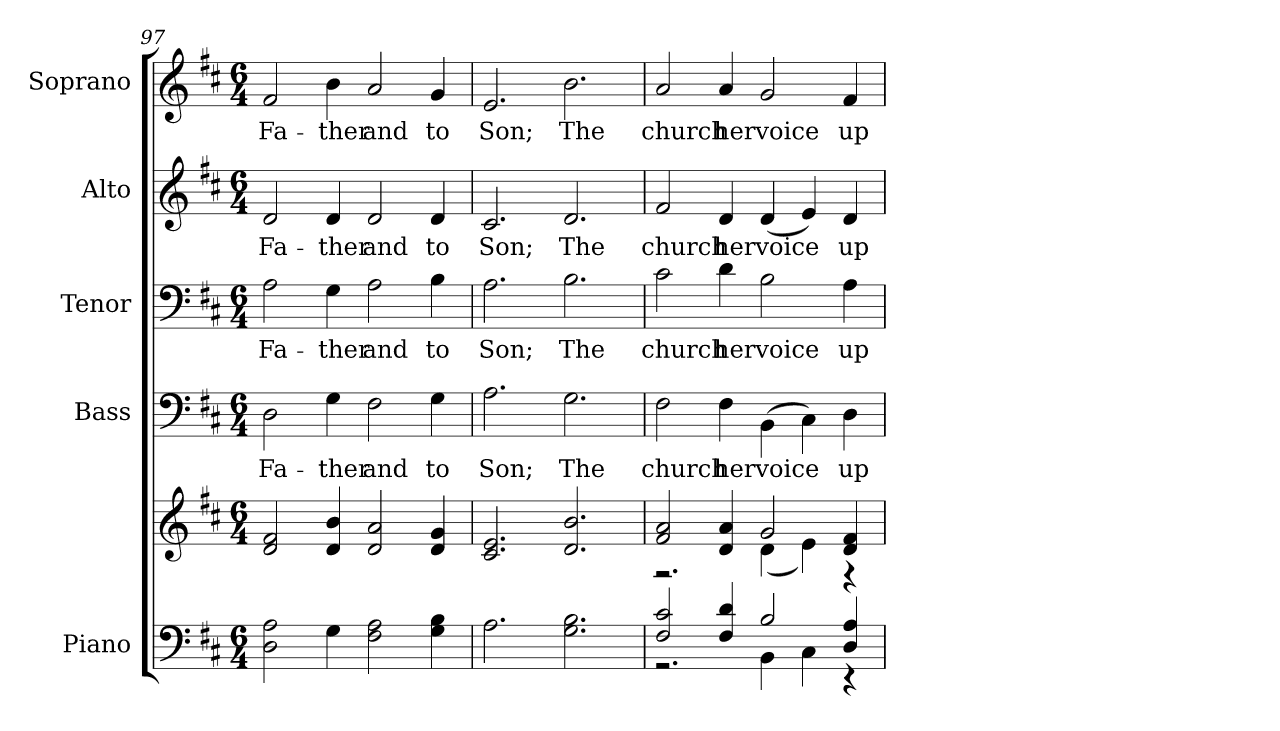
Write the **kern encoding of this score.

**kern	**kern	**kern	**text	**kern	**text	**kern	**text	**kern	**text
*part5	*part5	*part4	*part4	*part3	*part3	*part2	*part2	*part1	*part1
*staff6	*staff5	*staff4	*staff4	*staff3	*staff3	*staff2	*staff2	*staff1	*staff1
*I"Piano	*	*I"Bass	*	*I"Tenor	*	*I"Alto	*	*I"Soprano	*
*I'Pno.	*	*I'B.	*	*I'T.	*	*I'A.	*	*I'S.	*
*clefF4	*clefG2	*clefF4	*	*clefF4	*	*clefG2	*	*clefG2	*
*k[f#c#]	*k[f#c#]	*k[f#c#]	*	*k[f#c#]	*	*k[f#c#]	*	*k[f#c#]	*
*D:	*D:	*D:	*	*D:	*	*D:	*	*D:	*
*M6/4	*M6/4	*M6/4	*	*M6/4	*	*M6/4	*	*M6/4	*
=97	=97	=97	=97	=97	=97	=97	=97	=97	=97
!	!	!	!LO:LY:b:color=#000000	!	!	!	!	!	!
!	!	!	!	!	!LO:LY:b:color=#000000	!	!	!	!
!	!	!	!	!	!	!	!LO:LY:b:color=#000000	!	!
!	!	!	!	!	!	!	!	!	!LO:LY:b:color=#000000
2Di\ 2Ai	2di/ 2f#i	2Di\	Fa-	2Ai\	Fa-	2di/	Fa-	2f#i/	Fa-
!	!	!	!LO:LY:b:color=#000000	!	!	!	!	!	!
!	!	!	!	!	!LO:LY:b:color=#000000	!	!	!	!
!	!	!	!	!	!	!	!LO:LY:b:color=#000000	!	!
!	!	!	!	!	!	!	!	!	!LO:LY:b:color=#000000
4Gi\	4di/ 4bi	4Gi\	-ther	4Gi\	-ther	4di/	-ther	4bi\	-ther
!	!	!	!LO:LY:b:color=#000000	!	!	!	!	!	!
!	!	!	!	!	!LO:LY:b:color=#000000	!	!	!	!
!	!	!	!	!	!	!	!LO:LY:b:color=#000000	!	!
!	!	!	!	!	!	!	!	!	!LO:LY:b:color=#000000
2F#i\ 2Ai	2di/ 2ai	2F#i\	and	2Ai\	and	2di/	and	2ai/	and
!	!	!	!LO:LY:b:color=#000000	!	!	!	!	!	!
!	!	!	!	!	!LO:LY:b:color=#000000	!	!	!	!
!	!	!	!	!	!	!	!LO:LY:b:color=#000000	!	!
!	!	!	!	!	!	!	!	!	!LO:LY:b:color=#000000
4Gi\ 4Bi	4di/ 4gi	4Gi\	to	4Bi\	to	4di/	to	4gi/	to
!!LO:PB:g=z
=98	=98	=98	=98	=98	=98	=98	=98	=98	=98
!	!	!	!LO:LY:b:color=#000000	!	!	!	!	!	!
!	!	!	!	!	!LO:LY:b:color=#000000	!	!	!	!
!	!	!	!	!	!	!	!LO:LY:b:color=#000000	!	!
!	!	!	!	!	!	!	!	!	!LO:LY:b:color=#000000
2.Ai\	2.c#i/ 2.ei	2.Ai\	Son;	2.Ai\	Son;	2.c#i/	Son;	2.ei/	Son;
!	!	!	!LO:LY:b:color=#000000	!	!	!	!	!	!
!	!	!	!	!	!LO:LY:b:color=#000000	!	!	!	!
!	!	!	!	!	!	!	!LO:LY:b:color=#000000	!	!
!	!	!	!	!	!	!	!	!	!LO:LY:b:color=#000000
2.Gi\ 2.Bi	2.di/ 2.bi	2.Gi\	The	2.Bi\	The	2.di/	The	2.bi\	The
=99	=99	=99	=99	=99	=99	=99	=99	=99	=99
*^	*^	*	*	*	*	*	*	*	*
!	!	!	!	!	!LO:LY:b:color=#000000	!	!	!	!	!	!
!	!	!	!	!	!	!	!LO:LY:b:color=#000000	!	!	!	!
!	!	!	!	!	!	!	!	!	!LO:LY:b:color=#000000	!	!
!	!	!	!	!	!	!	!	!	!	!	!LO:LY:b:color=#000000
2F#i/ 2c#i	2.r	2f#i/ 2ai	2.r	2F#i\	church	2c#i\	church	2f#i/	church	2ai/	church
!	!	!	!	!	!LO:LY:b:color=#000000	!	!	!	!	!	!
!	!	!	!	!	!	!	!LO:LY:b:color=#000000	!	!	!	!
!	!	!	!	!	!	!	!	!	!LO:LY:b:color=#000000	!	!
!	!	!	!	!	!	!	!	!	!	!	!LO:LY:b:color=#000000
4F#i/ 4di	.	4di/ 4ai	.	4F#i\	her	4di\	her	4di/	her	4ai/	her
!	!	!	!	!	!LO:LY:b:color=#000000	!	!	!	!	!	!
!	!	!	!	!	!	!	!LO:LY:b:color=#000000	!	!	!	!
!	!	!	!	!	!	!	!	!	!LO:LY:b:color=#000000	!	!
!	!	!	!	!	!	!	!	!	!	!	!LO:LY:b:color=#000000
2Bi/	4BBi\	2gi/	(4di\	(4BBi\	voice	2Bi\	voice	(4di/	voice	2gi/	voice
.	4C#i\	.	4ei\)	4C#i\)	.	.	.	4ei/)	.	.	.
!	!	!	!	!	!LO:LY:b:color=#000000	!	!	!	!	!	!
!	!	!	!	!	!	!	!LO:LY:b:color=#000000	!	!	!	!
!	!	!	!	!	!	!	!	!	!LO:LY:b:color=#000000	!	!
!	!	!	!	!	!	!	!	!	!	!	!LO:LY:b:color=#000000
4Di/ 4Ai	4r	4di/ 4f#i	4r	4Di\	up-	4Ai\	up-	4di/	up-	4f#i/	up-
*v	*v	*	*	*	*	*	*	*	*	*	*
*	*v	*v	*	*	*	*	*	*	*	*
=	=	=	=	=	=	=	=	=	=
*-	*-	*-	*-	*-	*-	*-	*-	*-	*-
